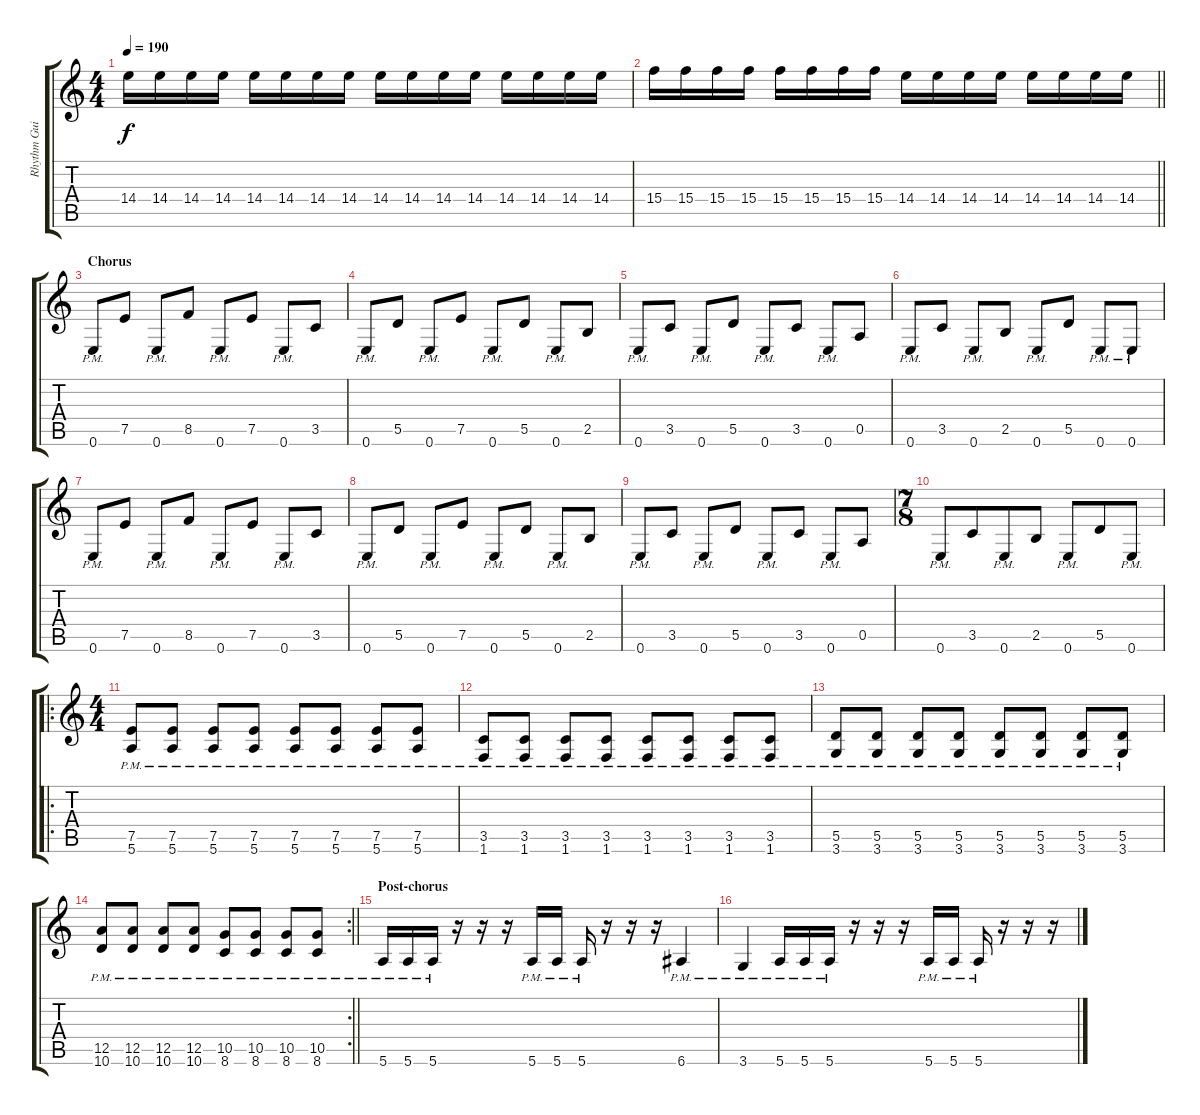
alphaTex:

\track ("Rhythm Guitar" "Rhythm Gui") {instrument distortionguitar}
\staff {score tabs}
\tuning (E4 B3 G3 D3 A2 E2) {hide}
\ts (4 4)
\tempo 190
\clef g2
\ks c
14.4.16{dy f} 14.4.16 14.4.16 14.4.16 14.4.16 14.4.16 14.4.16 14.4.16 14.4.16 14.4.16 14.4.16 14.4.16 14.4.16 14.4.16 14.4.16 14.4.16 |
\barLineRight lightlight
15.4.16 15.4.16 15.4.16 15.4.16 15.4.16 15.4.16 15.4.16 15.4.16 14.4.16 14.4.16 14.4.16 14.4.16 14.4.16 14.4.16 14.4.16 14.4.16 |
\section ("" "Chorus")
0.6{pm}.8 7.5.8 0.6{pm}.8 8.5.8 0.6{pm}.8 7.5.8 0.6{pm}.8 3.5.8 |
0.6{pm}.8 5.5.8 0.6{pm}.8 7.5.8 0.6{pm}.8 5.5.8 0.6{pm}.8 2.5.8 |
0.6{pm}.8 3.5.8 0.6{pm}.8 5.5.8 0.6{pm}.8 3.5.8 0.6{pm}.8 0.5.8 |
0.6{pm}.8 3.5.8 0.6{pm}.8 2.5.8 0.6{pm}.8 5.5.8 0.6{pm}.8 0.6{pm}.8 |
0.6{pm}.8 7.5.8 0.6{pm}.8 8.5.8 0.6{pm}.8 7.5.8 0.6{pm}.8 3.5.8 |
0.6{pm}.8 5.5.8 0.6{pm}.8 7.5.8 0.6{pm}.8 5.5.8 0.6{pm}.8 2.5.8 |
0.6{pm}.8 3.5.8 0.6{pm}.8 5.5.8 0.6{pm}.8 3.5.8 0.6{pm}.8 0.5.8 |
\ts (7 8)
0.6{pm}.8 3.5.8 0.6{pm}.8 2.5.8 0.6{pm}.8 5.5.8 0.6{pm}.8 |
\ro
\ts (4 4)
(7.5{pm} 5.6{pm}).8 (7.5{pm} 5.6{pm}).8 (7.5{pm} 5.6{pm}).8 (7.5{pm} 5.6{pm}).8 (7.5{pm} 5.6{pm}).8 (7.5{pm} 5.6{pm}).8 (7.5{pm} 5.6{pm}).8 (7.5{pm} 5.6{pm}).8 |
(3.5{pm} 1.6{pm}).8 (3.5{pm} 1.6{pm}).8 (3.5{pm} 1.6{pm}).8 (3.5{pm} 1.6{pm}).8 (3.5{pm} 1.6{pm}).8 (3.5{pm} 1.6{pm}).8 (3.5{pm} 1.6{pm}).8 (3.5{pm} 1.6{pm}).8 |
(5.5{pm} 3.6{pm}).8 (5.5{pm} 3.6{pm}).8 (5.5{pm} 3.6{pm}).8 (5.5{pm} 3.6{pm}).8 (5.5{pm} 3.6{pm}).8 (5.5{pm} 3.6{pm}).8 (5.5{pm} 3.6{pm}).8 (5.5{pm} 3.6{pm}).8 |
\rc 2
\barLineRight lightlight
(12.5{pm} 10.6{pm}).8 (12.5{pm} 10.6{pm}).8 (12.5{pm} 10.6{pm}).8 (12.5{pm} 10.6{pm}).8 (10.5{pm} 8.6{pm}).8 (10.5{pm} 8.6{pm}).8 (10.5{pm} 8.6{pm}).8 (10.5{pm} 8.6{pm}).8 |
\section ("" "Post-chorus")
5.6{pm}.16 5.6{pm}.16 5.6{pm}.16 r.16 r.16 r.16 5.6{pm}.16 5.6{pm}.16 5.6{pm}.16 r.16 r.16 r.16 6.6{pm}.4 |
3.6{pm}.4 5.6{pm}.16 5.6{pm}.16 5.6{pm}.16 r.16 r.16 r.16 5.6{pm}.16 5.6{pm}.16 5.6{pm}.16 r.16 r.16 r.16
